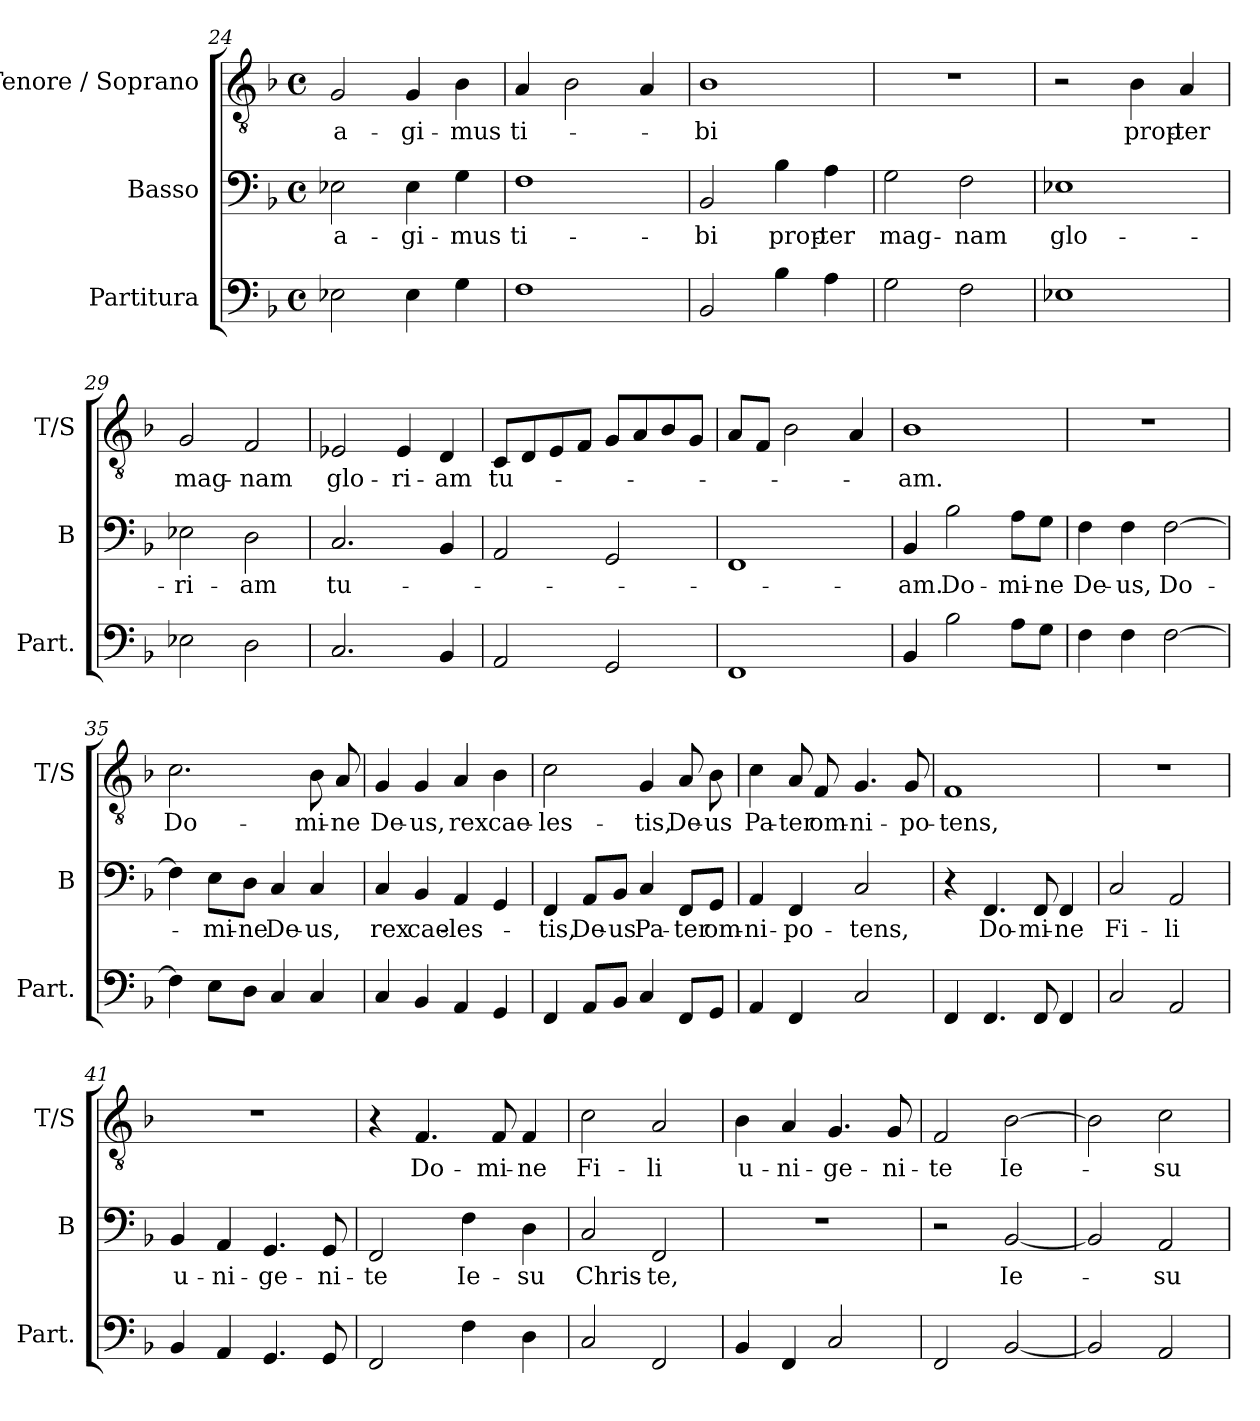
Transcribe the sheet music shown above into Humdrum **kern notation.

**kern	**kern	**text	**kern	**text
*part3	*part2	*part2	*part1	*part1
*staff3	*staff2	*staff2	*staff1	*staff1
*I"Partitura	*I"Basso	*	*I"Tenore / Soprano	*
*I'Part.	*I'B	*	*I'T/S	*
*clefF4	*clefF4	*	*clefGv2	*
*k[b-]	*k[b-]	*	*k[b-]	*
*F:	*F:	*	*F:	*
*M4/4	*M4/4	*	*M4/4	*
*met(c)	*met(c)	*	*met(c)	*
=24	=24	=24	=24	=24
2E-X\	2E-X\	a-	2G/	a-
4E-\	4E-\	-gi-	4G/	-gi-
4G\	4G\	-mus	4B-\	-mus
=25	=25	=25	=25	=25
1F	1F	ti-	4A/	ti-
.	.	.	2B-\	.
.	.	.	4A/	.
=26	=26	=26	=26	=26
2BB-/	2BB-/	-bi	1B-	-bi
4B-\	4B-\	prop-	.	.
4A\	4A\	-ter	.	.
=27	=27	=27	=27	=27
2G\	2G\	mag-	1r	.
2F\	2F\	-nam	.	.
=28	=28	=28	=28	=28
1E-X	1E-X	glo-	2r	.
.	.	.	4B-\	prop-
.	.	.	4A/	-ter
=29	=29	=29	=29	=29
2E-X\	2E-X\	-ri-	2G/	mag-
2D\	2D\	-am	2F/	-nam
=30	=30	=30	=30	=30
2.C/	2.C/	tu-	2E-X/	glo-
.	.	.	4E-/	-ri-
4BB-/	4BB-/	.	4D/	-am
=31	=31	=31	=31	=31
2AA/	2AA/	.	8C/L	tu-
.	.	.	8D/	.
.	.	.	8E/	.
.	.	.	8F/J	.
2GG/	2GG/	.	8G/L	.
.	.	.	8A/	.
.	.	.	8B-/	.
.	.	.	8G/J	.
=32	=32	=32	=32	=32
1FF	1FF	.	8A/L	.
.	.	.	8F/J	.
.	.	.	2B-\	.
.	.	.	4A/	.
=33	=33	=33	=33	=33
4BB-/	4BB-/	-am.	1B-	-am.
2B-\	2B-\	Do-	.	.
8A\L	8A\L	-mi-	.	.
8G\J	8G\J	-ne	.	.
=34	=34	=34	=34	=34
4F\	4F\	De-	1r	.
4F\	4F\	-us,	.	.
[2F\	[2F\	Do-	.	.
=35	=35	=35	=35	=35
4F\]	4F\]	.	2.c\	Do-
8E\L	8E\L	-mi-	.	.
8D\J	8D\J	-ne	.	.
4C/	4C/	De-	.	.
4C/	4C/	-us,	8B-\	-mi-
.	.	.	8A/	-ne
=36	=36	=36	=36	=36
4C/	4C/	rex	4G/	De-
4BB->/	4BB-/	cae-	4G/	-us,
4AA/	4AA/	-les-	4A/	rex
4GG/	4GG/	.	4B-\	cae-
=37	=37	=37	=37	=37
4FF/	4FF/	-tis,	2c\	-les-
8AA/L	8AA/L	De-	.	.
8BB-/J	8BB-/J	-us	.	.
4C/	4C/	Pa-	4G/	-tis,
8FF/L	8FF/L	-ter	8A/	De-
8GG/J	8GG/J	om-	8B-\	-us
=38	=38	=38	=38	=38
4AA/	4AA/	-ni-	4c\	Pa-
4FF/	4FF/	-po-	8A/	-ter
.	.	.	8F/	om-
2C/	2C/	-tens,	4.G/	-ni-
.	.	.	8G/	-po-
=39	=39	=39	=39	=39
4FF/	4r	.	1F	-tens,
4.FF/	4.FF/	Do-	.	.
8FF/	8FF/	-mi-	.	.
4FF/	4FF/	-ne	.	.
=40	=40	=40	=40	=40
2C/	2C/	Fi-	1r	.
2AA/	2AA/	-li	.	.
=41	=41	=41	=41	=41
4BB-/	4BB-/	u-	1r	.
4AA/	4AA/	-ni-	.	.
4.GG/	4.GG/	-ge-	.	.
8GG/	8GG/	-ni-	.	.
=42	=42	=42	=42	=42
2FF/	2FF/	-te	4r	.
.	.	.	4.F/	Do-
4F\	4F\	Ie-	.	.
.	.	.	8F/	-mi-
4D\	4D\	-su	4F/	-ne
=43	=43	=43	=43	=43
2C/	2C/	Chris-	2c\	Fi-
2FF/	2FF/	-te,	2A/	-li
=44	=44	=44	=44	=44
4BB-/	1r	.	4B-\	u-
4FF/	.	.	4A/	-ni-
2C/	.	.	4.G/	-ge-
.	.	.	8G/	-ni-
=45	=45	=45	=45	=45
2FF/	2r	.	2F/	-te
[2BB-/	[2BB-/	Ie-	[2B-\	Ie-
=46	=46	=46	=46	=46
2BB-/]	2BB-/]	.	2B-\]	.
2AA/	2AA/	-su	2c\	-su
=	=	=	=	=
*-	*-	*-	*-	*-
